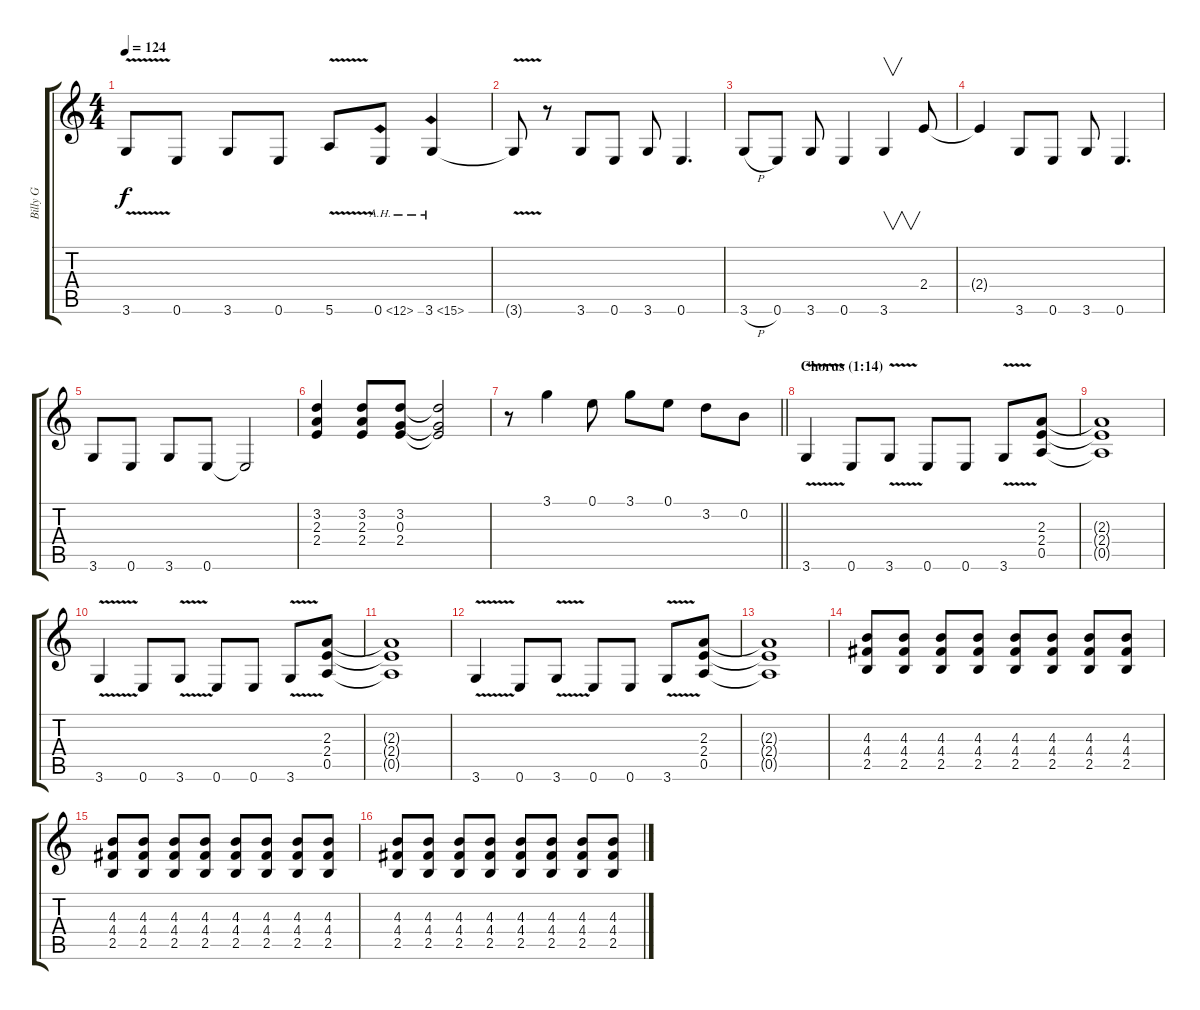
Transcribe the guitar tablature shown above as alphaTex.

\track ("Billy G" "Billy G") {instrument overdrivenguitar}
\staff {score tabs}
\tuning (E4 B3 G3 D3 A2 E2) {hide}
\ts (4 4)
\tempo 124
\clef g2
\ks c
3.6{v}.8{dy f} 0.6.8 3.6.8 0.6.8 5.6{v}.8 0.6{ah 12}.8 3.6{ah 12}.4 |
3.6{v t}.8 r.8 3.6.8 0.6.8 3.6.8 0.6.4{d} |
3.6{h}.8 0.6.8 3.6.8 0.6.4 3.6.4{v} 2.4.8 |
2.4{t}.4 3.6.8 0.6.8 3.6.8 0.6.4{d} |
3.6.8 0.6.8 3.6.8 0.6.8 0.6{t}.2 |
(3.2 2.3 2.4).4 (3.2 2.3 2.4).8 (3.2 0.3 2.4).8 (3.2{t} 0.3{t} 2.4{t}).2 |
\barLineRight lightlight
r.8 3.1.4 0.1.8 3.1.8 0.1.8 3.2.8 0.2.8 |
\section ("" "Chorus (1:14)")
3.6{v}.4 0.6.8 3.6{v}.8 0.6.8 0.6.8 3.6{v}.8 (2.3 2.4 0.5).8 |
(2.3{t} 2.4{t} 0.5{t}).1 |
3.6{v}.4 0.6.8 3.6{v}.8 0.6.8 0.6.8 3.6{v}.8 (2.3 2.4 0.5).8 |
(2.3{t} 2.4{t} 0.5{t}).1 |
3.6{v}.4 0.6.8 3.6{v}.8 0.6.8 0.6.8 3.6{v}.8 (2.3 2.4 0.5).8 |
(2.3{t} 2.4{t} 0.5{t}).1 |
(4.3 4.4 2.5).8 (4.3 4.4 2.5).8 (4.3 4.4 2.5).8 (4.3 4.4 2.5).8 (4.3 4.4 2.5).8 (4.3 4.4 2.5).8 (4.3 4.4 2.5).8 (4.3 4.4 2.5).8 |
(4.3 4.4 2.5).8 (4.3 4.4 2.5).8 (4.3 4.4 2.5).8 (4.3 4.4 2.5).8 (4.3 4.4 2.5).8 (4.3 4.4 2.5).8 (4.3 4.4 2.5).8 (4.3 4.4 2.5).8 |
(4.3 4.4 2.5).8 (4.3 4.4 2.5).8 (4.3 4.4 2.5).8 (4.3 4.4 2.5).8 (4.3 4.4 2.5).8 (4.3 4.4 2.5).8 (4.3 4.4 2.5).8 (4.3 4.4 2.5).8
